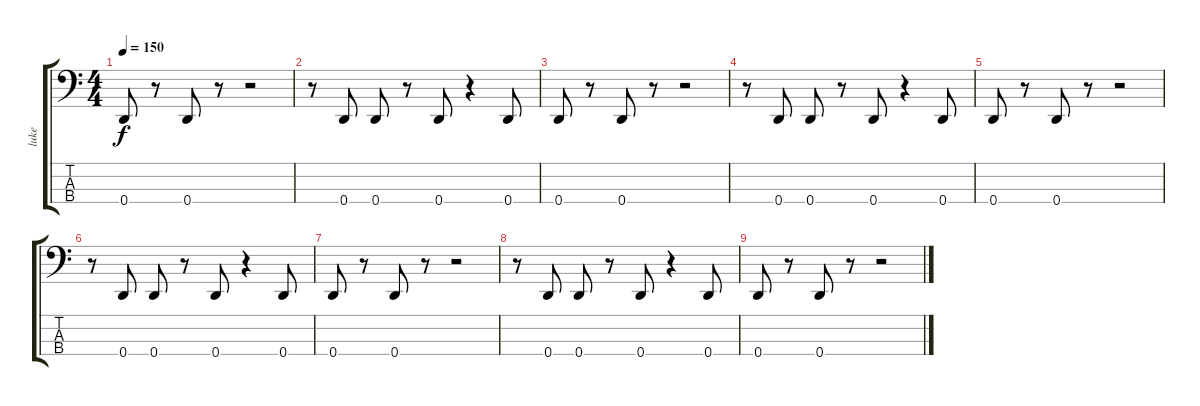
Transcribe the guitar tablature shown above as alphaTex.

\track ("luke" "luke") {instrument electricbassfinger}
\staff {score tabs}
\tuning (G2 D2 A1 D1) {hide}
\ts (4 4)
\tempo 150
\clef f4
\ks c
0.4.8{dy f} r.8 0.4.8 r.8 r.2 |
r.8 0.4.8 0.4.8 r.8 0.4.8 r.4 0.4.8 |
0.4.8 r.8 0.4.8 r.8 r.2 |
r.8 0.4.8 0.4.8 r.8 0.4.8 r.4 0.4.8 |
0.4.8 r.8 0.4.8 r.8 r.2 |
r.8 0.4.8 0.4.8 r.8 0.4.8 r.4 0.4.8 |
0.4.8 r.8 0.4.8 r.8 r.2 |
r.8 0.4.8 0.4.8 r.8 0.4.8 r.4 0.4.8 |
0.4.8 r.8 0.4.8 r.8 r.2
